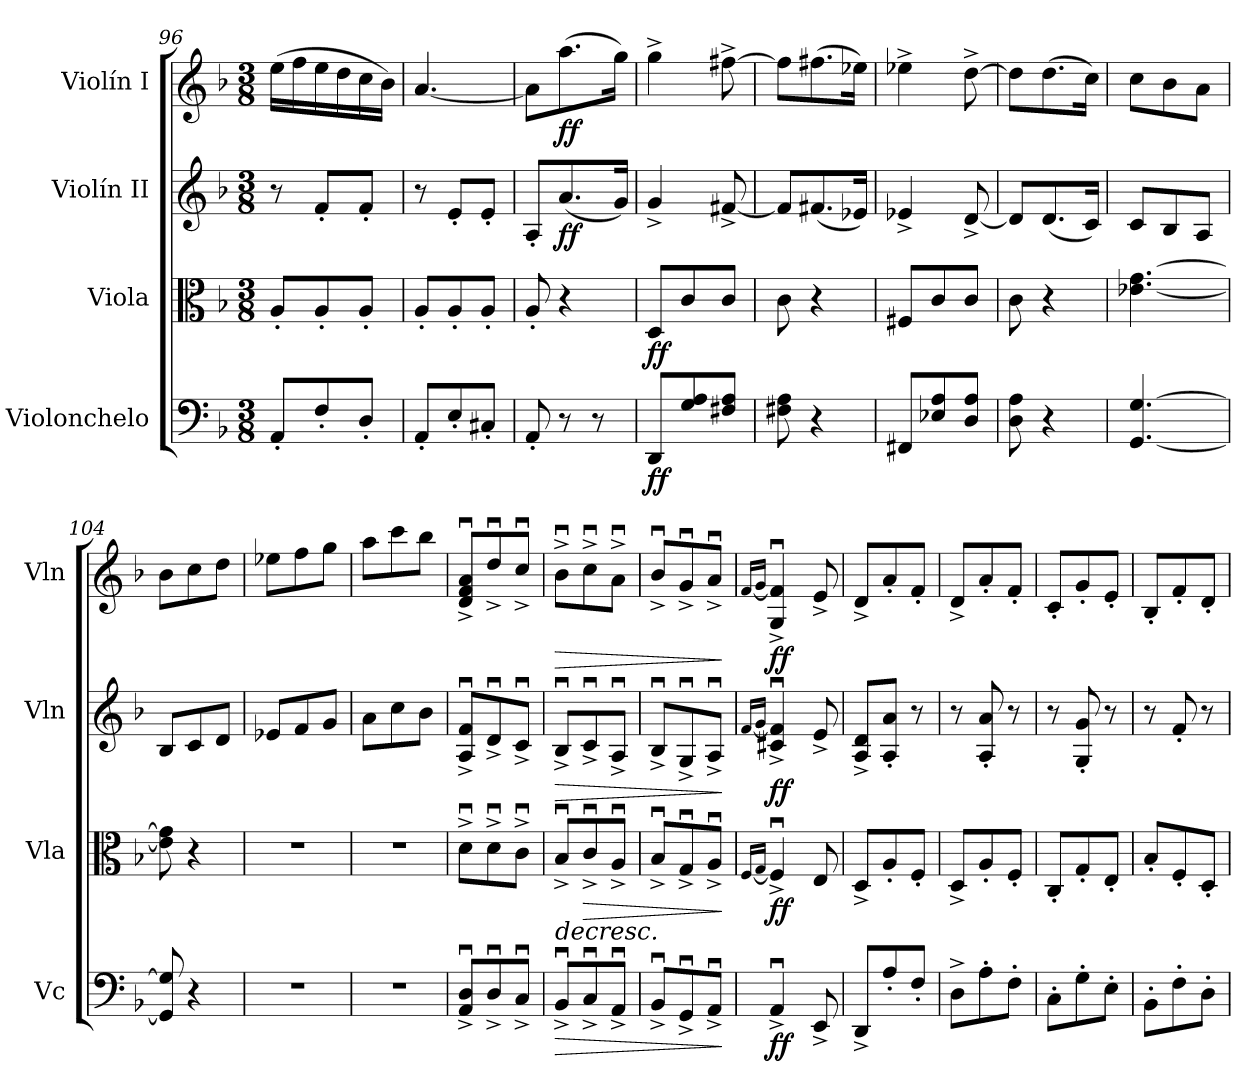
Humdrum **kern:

**kern	**dynam	**kern	**dynam	**kern	**dynam	**kern	**dynam
*part4	*part4	*part3	*part3	*part2	*part2	*part1	*part1
*staff4	*staff4	*staff3	*staff3	*staff2	*staff2	*staff1	*staff1
*I"Violonchelo	*	*I"Viola	*	*I"Violín II	*	*I"Violín I	*
*I'Vc	*	*I'Vla	*	*I'Vln	*	*I'Vln	*
*clefF4	*	*clefC3	*	*clefG2	*	*clefG2	*
*k[b-]	*	*k[b-]	*	*k[b-]	*	*k[b-]	*
*M3/8	*	*M3/8	*	*M3/8	*	*M3/8	*
=96	=96	=96	=96	=96	=96	=96	=96
8AA'/L	.	8A'/L	.	8r	.	(16ee\LL	.
.	.	.	.	.	.	16ff\	.
8F'/	.	8A'/	.	8f'/L	.	16ee\	.
.	.	.	.	.	.	16dd\	.
8D'/J	.	8A'/J	.	8f'/J	.	16cc\	.
.	.	.	.	.	.	16b-\JJ)	.
=97	=97	=97	=97	=97	=97	=97	=97
8AA'/L	.	8A'/L	.	8r	.	[4.a/	.
8E'/	.	8A'/	.	8e'/L	.	.	.
8C#X'/J	.	8A'/J	.	8e'/J	.	.	.
=98	=98	=98	=98	=98	=98	=98	=98
8AA'/	.	8A'/	.	8A'/L	.	8a\L]	.
!	!	!	!	!	!LO:DY:b	!	!LO:DY:b
8r	.	4r	.	(8.a/	ff	(8.aa\	ff
8r	.	.	.	.	.	.	.
.	.	.	.	16g/Jk)	.	16gg\Jk)	.
=99	=99	=99	=99	=99	=99	=99	=99
!	!LO:DY:b	!	!LO:DY:b	!	!	!	!
8DD/L	ff	8D/L	ff	4g^/	.	4gg^\	.
8G/ 8A/	.	8c/	.	.	.	.	.
8F#X/ 8A/J	.	8c/J	.	[8f#X^/	.	[8ff#X^\	.
=100	=100	=100	=100	=100	=100	=100	=100
8F#X\ 8A\	.	8c\	.	8f#/L]	.	8ff#\L]	.
4r	.	4r	.	(8.f#X/	.	(8.ff#X\	.
.	.	.	.	16e-X/Jk)	.	16ee-X\Jk)	.
=101	=101	=101	=101	=101	=101	=101	=101
8FF#X/L	.	8F#X/L	.	4e-X^/	.	4ee-X^\	.
8E-X/ 8A/	.	8c/	.	.	.	.	.
8D/ 8A/J	.	8c/J	.	[8d^/	.	[8dd^\	.
!!LO:PB:g=z
=102	=102	=102	=102	=102	=102	=102	=102
8D\ 8A\	.	8c\	.	8d/L]	.	8dd\L]	.
4r	.	4r	.	(8.d/	.	(8.dd\	.
.	.	.	.	16c/Jk)	.	16cc\Jk)	.
=103	=103	=103	=103	=103	=103	=103	=103
[4.GG/ [4.G/	.	[4.e-X\ [4.g\	.	8c/L	.	8cc\L	.
.	.	.	.	8B-/	.	8b-\	.
.	.	.	.	8A/J	.	8a\J	.
=104	=104	=104	=104	=104	=104	=104	=104
8GG/] 8G/]	.	8e-\] 8g\]	.	8B-/L	.	8b-\L	.
4r	.	4r	.	8c/	.	8cc\	.
.	.	.	.	8d/J	.	8dd\J	.
=105	=105	=105	=105	=105	=105	=105	=105
4.r	.	4.r	.	8e-X/L	.	8ee-X\L	.
.	.	.	.	8f/	.	8ff\	.
.	.	.	.	8g/J	.	8gg\J	.
=106	=106	=106	=106	=106	=106	=106	=106
4.r	.	4.r	.	8a\L	.	8aa\L	.
.	.	.	.	8cc\	.	8ccc\	.
.	.	.	.	8b-\J	.	8bb-\J	.
=107	=107	=107	=107	=107	=107	=107	=107
8AA/u^ 8D/u^L	.	8du^\L	.	8A/u^ 8f/u^L	.	8d/u^ 8f/u^ 8a/u^L	.
8Du^/	.	8du^\	.	8du^/	.	8ddu^/	.
8Cu^/J	.	8cu^\J	.	8cu^/J	.	8ccu^/J	.
=108	=108	=108	=108	=108	=108	=108	=108
!	!LO:HP:b	!	!LO:HP:b	!	!LO:HP:b	!	!LO:HP:b
8BB-u^/L	>	8B-u^/L	>	8B-u^/L	>	8b-u^\L	>
!	!	!	!LO:HP:b	!	!	!	!
8Cu^/	.	8cu^/	>	8cu^/	.	8ccu^\	.
8AAu^/J	.	8Au^/J	.	8Au^/J	.	8au^\J	.
=109	=109	=109	=109	=109	=109	=109	=109
8BB-u^/L	.	8B-u^/L	.	8B-u^/L	.	8b-u^/L	.
8GGu^/	.	8Gu^/	.	8Gu^/	.	8gu^/	.
8AAu^/J	.	8Au^/J	.	8Au^/J	.	8au^/J	.
.	]	.	] ]	.	]	.	]
=110	=110	=110	=110	=110	=110	=110	=110
.	.	[16qF/LL	.	[16qf/LL	.	[16qf/LL	.
.	.	16qG/JJ	.	16qg/JJ	.	16qg/JJ	.
!	!LO:DY:b	!	!LO:DY:b	!	!LO:DY:b	!	!LO:DY:b
4AAu^/	ff	4Fu^/]	ff	4c#X/u^ 4f/]u^	ff	4G/u^ 4f/]u^	ff
8EE^/	.	8E/	.	8e^/	.	8e^/	.
=111	=111	=111	=111	=111	=111	=111	=111
8DD^/L	.	8D^/L	.	8A/^ 8d/^L	.	8d^/L	.
8A'/	.	8A'/	.	8A/' 8a/'J	.	8a'/	.
8F'/J	.	8F'/J	.	8r	.	8f'/J	.
=112	=112	=112	=112	=112	=112	=112	=112
8D^\L	.	8D^/L	.	8r	.	8d^/L	.
8A'\	.	8A'/	.	8A/' 8a/'	.	8a'/	.
8F'\J	.	8F'/J	.	8r	.	8f'/J	.
!!LO:LB:g=z
=113	=113	=113	=113	=113	=113	=113	=113
8C'\L	.	8C'/L	.	8r	.	8c'/L	.
8G'\	.	8G'/	.	8G/' 8g/'	.	8g'/	.
8E'\J	.	8E'/J	.	8r	.	8e'/J	.
=114	=114	=114	=114	=114	=114	=114	=114
8BB-'\L	.	8B-'/L	.	8r	.	8B-'/L	.
8F'\	.	8F'/	.	8f'/	.	8f'/	.
8D'\J	.	8D'/J	.	8r	.	8d'/J	.
=	=	=	=	=	=	=	=
*-	*-	*-	*-	*-	*-	*-	*-
